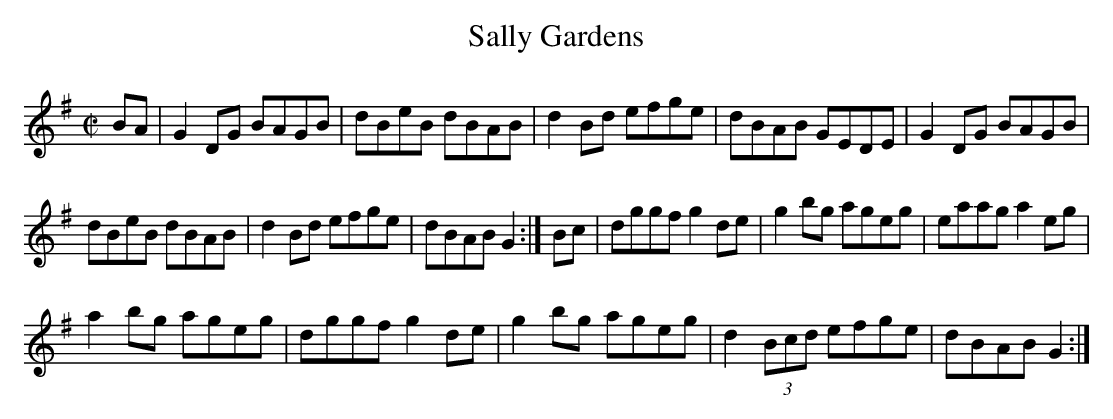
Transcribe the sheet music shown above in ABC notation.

X:1
T:Sally Gardens
M:C|
L:1/8
K:G
BA|G2DG BAGB|dBeB dBAB|d2Bd efge|dBAB GEDE|G2DG BAGB|
dBeB dBAB|d2Bd efge|dBAB G2:|Bc|dggf g2de|g2bg ageg|eaag a2eg|
a2bg ageg|dggf g2de|g2bg ageg|d2(3Bcd efge|dBAB G2:|
